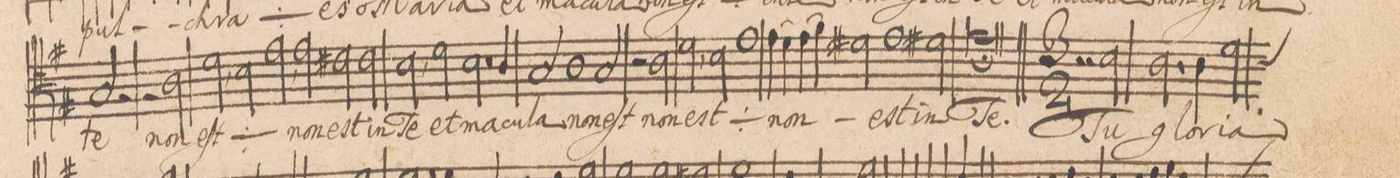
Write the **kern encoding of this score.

**kern	**text
*I"TENOR.	*
*clefC4	*
*k[f#]	*
*met(c|)	*
*M2/1	*
2G/	te
2r	.
2r	.
2A\	non
=23-	=23-
2d,<\	eſt
*	*ij
2B\	non
2e,<\	eſt
*	*Xij
2e\	non
=24-	=24-
2c#X\	est
2c#\	in
2B,<\	Te
2d\	et
=25-	=25-
2.B\	ma-
4A/	-cu-
2G/	-la
1A\	non
=26-	=26-
2G/	eſt
2r	.
2A\	non
=27-	=27-
2d,<\	est
*	*ij
2B\	non
1e\	est
*	*Xij
=28-	=28-
(4e\	non
4d\)	.
(4e\	.
4f#\)	.
2d#X\	.
1e\	est
=29-	=29-
2d#X\	in
0e\;<	Te
=30||	=30||
*M3/2	*
2r	.
2r	.
2B\	Tu
=31-	=31-
2.A\	glo-
4A\	-ri-
*custos:B	*
2d\	-a
=32-	=32-
*-	*-
